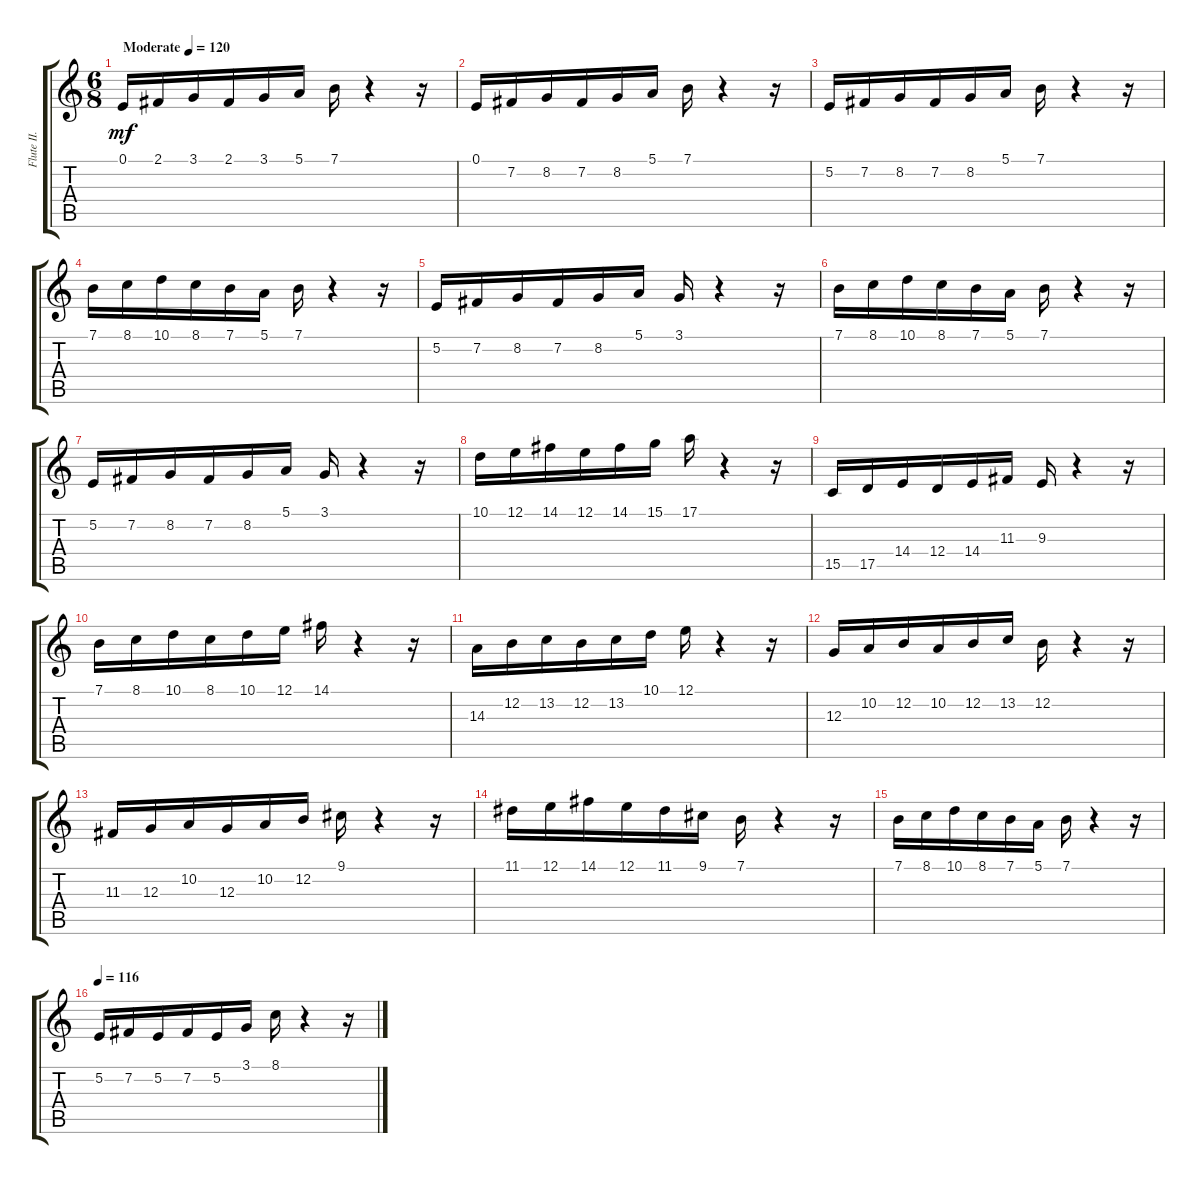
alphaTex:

\track ("Flute II." "Flute II.") {instrument flute}
\staff {score tabs}
\tuning (E4 B3 G3 D3 A2 E2) {hide}
\ts (6 8)
\tempo (120 "Moderate")
\clef g2
\ks c
0.1.16{dy mf instrument flute} 2.1.16 3.1.16 2.1.16 3.1.16 5.1.16 7.1.16 r.4 r.16 |
0.1.16 7.2.16 8.2.16 7.2.16 8.2.16 5.1.16 7.1.16 r.4 r.16 |
5.2.16 7.2.16 8.2.16 7.2.16 8.2.16 5.1.16 7.1.16 r.4 r.16 |
7.1.16 8.1.16 10.1.16 8.1.16 7.1.16 5.1.16 7.1.16 r.4 r.16 |
5.2.16 7.2.16 8.2.16 7.2.16 8.2.16 5.1.16 3.1.16 r.4 r.16 |
7.1.16 8.1.16 10.1.16 8.1.16 7.1.16 5.1.16 7.1.16 r.4 r.16 |
5.2.16 7.2.16 8.2.16 7.2.16 8.2.16 5.1.16 3.1.16 r.4 r.16 |
10.1.16 12.1.16 14.1.16 12.1.16 14.1.16 15.1.16 17.1.16 r.4 r.16 |
15.5.16 17.5.16 14.4.16 12.4.16 14.4.16 11.3.16 9.3.16 r.4 r.16 |
7.1.16 8.1.16 10.1.16 8.1.16 10.1.16 12.1.16 14.1.16 r.4 r.16 |
14.3.16 12.2.16 13.2.16 12.2.16 13.2.16 10.1.16 12.1.16 r.4 r.16 |
12.3.16 10.2.16 12.2.16 10.2.16 12.2.16 13.2.16 12.2.16 r.4 r.16 |
11.3.16 12.3.16 10.2.16 12.3.16 10.2.16 12.2.16 9.1.16 r.4 r.16 |
11.1.16 12.1.16 14.1.16 12.1.16 11.1.16 9.1.16 7.1.16 r.4 r.16 |
7.1.16 8.1.16 10.1.16 8.1.16 7.1.16 5.1.16 7.1.16 r.4 r.16 |
\tempo 116
5.2.16 7.2.16 5.2.16 7.2.16 5.2.16 3.1.16 8.1.16 r.4 r.16
